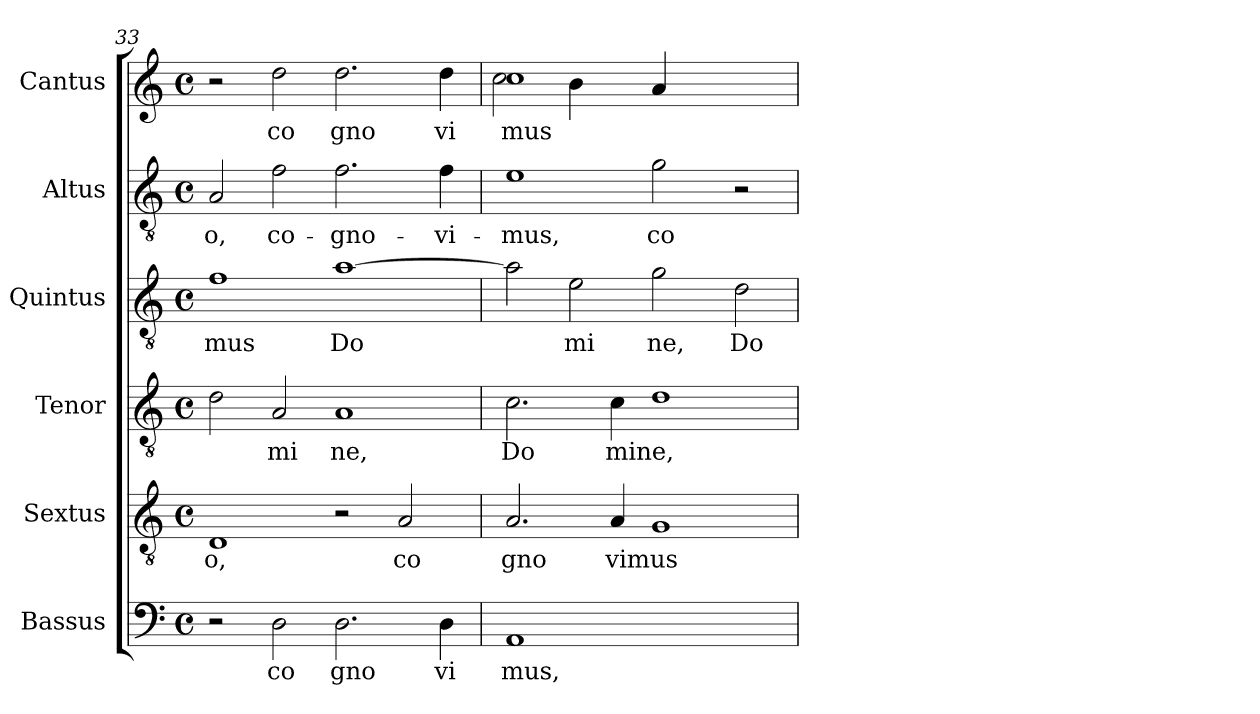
**kern	**text	**kern	**text	**kern	**text	**kern	**text	**kern	**text	**kern	**text
*part6	*part6	*part5	*part5	*part4	*part4	*part3	*part3	*part2	*part2	*part1	*part1
*staff6	*staff6	*staff5	*staff5	*staff4	*staff4	*staff3	*staff3	*staff2	*staff2	*staff1	*staff1
*I"Bassus	*	*I"Sextus	*	*I"Tenor	*	*I"Quintus	*	*I"Altus	*	*I"Cantus	*
*clefF4	*	*clefGv2	*	*clefGv2	*	*clefGv2	*	*clefGv2	*	*clefG2	*
*M4/4	*	*M4/4	*	*M4/4	*	*M4/4	*	*M4/4	*	*M4/4	*
*met(c)	*	*met(c)	*	*met(c)	*	*met(c)	*	*met(c)	*	*met(c)	*
=33	=33	=33	=33	=33	=33	=33	=33	=33	=33	=33	=33
!	!	!	!LO:LY:b:cj	!	!	!	!LO:LY:b:cj	!	!LO:LY:b:cj	!	!
2r	.	1D	o,	2d\	.	1f	mus	2A/	-o,	2r	.
!	!LO:LY:b:cj	!	!	!	!LO:LY:b:cj	!	!	!	!LO:LY:b:cj	!	!LO:LY:b:cj
2D\	co	.	.	2A/	mi	.	.	2f\	co-	2dd\	co
!	!LO:LY:b:cj	!	!	!	!LO:LY:b:cj	!	!LO:LY:b:cj	!	!LO:LY:b:cj	!	!LO:LY:b:cj
2.D\	gno	2r	.	1A	ne,	[>1a	Do	2.f\	-gno-	2.dd\	gno
!	!	!	!LO:LY:b:cj	!	!	!	!	!	!	!	!
.	.	2A/	co	.	.	.	.	.	.	.	.
!	!LO:LY:b:cj	!	!	!	!	!	!	!	!LO:LY:b:cj	!	!LO:LY:b:cj
4D\	vi	.	.	.	.	.	.	4f\	-vi-	4dd\	vi
=34	=34	=34	=34	=34	=34	=34	=34	=34	=34	=34	=34
!	!LO:LY:b:cj	!	!LO:LY:b:cj	!	!LO:LY:b:cj	!	!	!	!LO:LY:b:cj	!	!LO:LY:b:cj
*	*	*	*	*	*	*	*	*	*	*^	*
!	!	!	!	!	!	!	!	!	!	!	!	!LO:LY:b:cj
1AA	mus,	2.A/	gno	2.c\	Do	2a\]	.	1e	-mus,	1cc	2cc\	mus
!	!	!	!	!	!	!	!LO:LY:b:cj	!	!	!	!	!
.	.	.	.	.	.	2e\	mi	.	.	.	4b\	.
!	!	!	!LO:LY:b	!	!LO:LY:b	!	!	!	!	!	!	!
.	.	4A/	vimus	4c\	mine,	.	.	.	.	.	2.ryy	.
!	!	!	!	!	!	!	!LO:LY:b:cj	!	!LO:LY:b:cj	!	!	!
1ryy	.	1G	.	1d	.	2g\	ne,	2g\	co-	4a/	.	.
.	.	.	.	.	.	.	.	.	.	2.ryy	.	.
!	!	!	!	!	!	!	!LO:LY:b	!	!	!	!	!
.	.	.	.	.	.	2d\	Do	2r	.	.	2ryy	.
*	*	*	*	*	*	*	*	*	*	*v	*v	*
=	=	=	=	=	=	=	=	=	=	=	=
*-	*-	*-	*-	*-	*-	*-	*-	*-	*-	*-	*-
